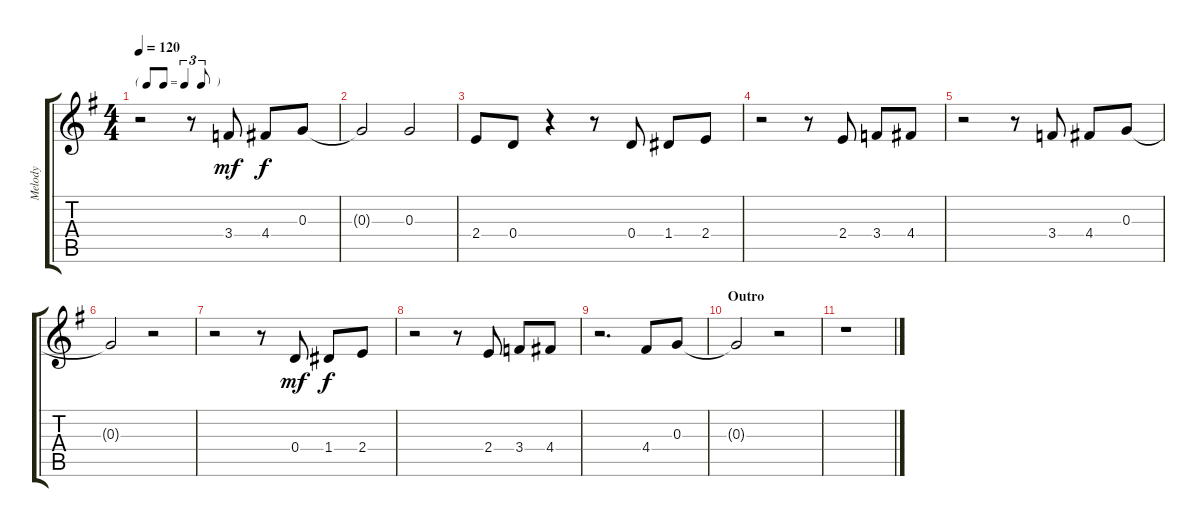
\track ("Melody" "Melody") {instrument acousticguitarnylon}
\staff {score tabs}
\tuning (E4 B3 G3 D3 A2 E2) {hide}
\ts (4 4)
\tf triplet8th
\tempo 120
\clef g2
\ks g
r.2{dy f} r.8 3.4.8{dy mf} 4.4.8{dy f} 0.3.8 |
0.3{t}.2 0.3.2 |
2.4.8 0.4.8 r.4 r.8 0.4.8 1.4.8 2.4.8 |
r.2 r.8 2.4.8 3.4.8 4.4.8 |
r.2 r.8 3.4.8 4.4.8 0.3.8 |
0.3{t}.2 r.2 |
r.2 r.8 0.4.8{dy mf} 1.4.8{dy f} 2.4.8 |
r.2 r.8 2.4.8 3.4.8 4.4.8 |
r.2{d} 4.4.8 0.3.8 |
\section ("" "Outro")
0.3{t}.2 r.2 |
r.1
